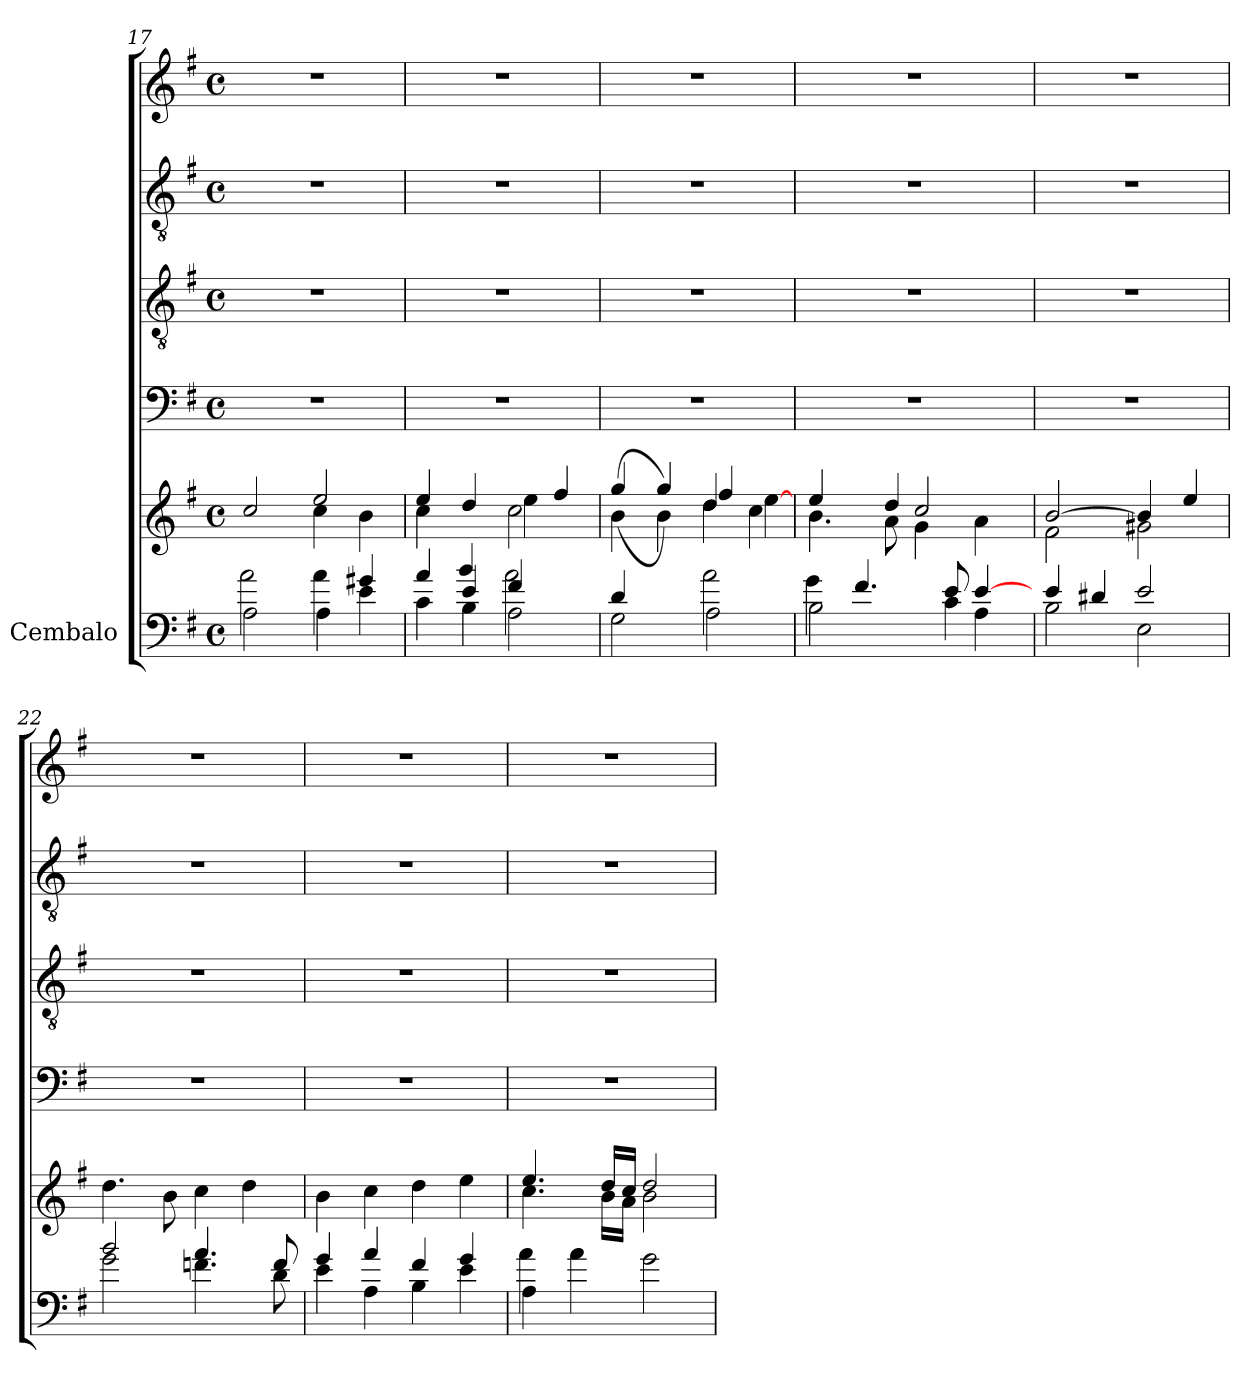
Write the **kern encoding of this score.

**kern	**kern	**kern	**kern	**kern	**kern
*part5	*part5	*part4	*part3	*part2	*part1
*staff6	*staff5	*staff4	*staff3	*staff2	*staff1
*I"Cembalo	*	*	*	*	*
!!LO:PB:g=z
*clefF4	*clefG2	*clefF4	*clefGv2	*clefGv2	*clefG2
*k[f#]	*k[f#]	*k[f#]	*k[f#]	*k[f#]	*k[f#]
*G:	*G:	*G:	*G:	*G:	*G:
*M4/4	*M4/4	*M4/4	*M4/4	*M4/4	*M4/4
*met(c)	*met(c)	*met(c)	*met(c)	*met(c)	*met(c)
=17	=17	=17	=17	=17	=17
*^	*^	*	*	*	*
2A\	2a\	2cc/	2ryy	1r	1r	1r	1r
4a\	4A\	2ee/	4cc\	.	.	.	.
4g#X/	4e\	.	4b\	.	.	.	.
=18	=18	=18	=18	=18	=18	=18	=18
*	*^	*	*^	*	*	*	*
4c\	4a/	4ryy	4ee/	4cc\	2ryy	1r	1r	1r	1r
4B\	4e/	4b/	2.ryy	4dd/	.	.	.	.	.
2A\	2a\	4f#/	.	2cc\	4ee\	.	.	.	.
.	.	4ryy	.	.	4ff#/	.	.	.	.
*	*v	*v	*	*	*	*	*	*	*
=19	=19	=19	=19	=19	=19	=19	=19	=19
2G\	4d/	(<4b\	(4gg/	2ryy	1r	1r	1r	1r
.	4ryy	4b\)	4gg/)	.	.	.	.	.
2a\	2A\	(>4dd/	4ff#/	4dd\)	.	.	.	.
.	.	4cc\	4ryy	[>4ee\	.	.	.	.
=20	=20	=20	=20	=20	=20	=20	=20	=20
*^	*^	*	*	*	*	*	*	*
2B\	4g\	2ryy	2.ryy	4.b\	4ee/	2ryy	1r	1r	1r	1r
.	4.f#/	.	.	.	8ryy	.	.	.	.	.
.	.	.	.	8a\	4dd/	.	.	.	.	.
2ryy	.	8ryy	.	2cc/	.	4g\	.	.	.	.
.	4c\	8e/	.	.	4.ryy	.	.	.	.	.
.	.	[>4e/	4A\	.	.	4a\	.	.	.	.
.	8ryy	.	.	.	.	.	.	.	.	.
*	*v	*v	*v	*	*	*	*	*	*	*
*	*	*	*v	*v	*	*	*	*
=21	=21	=21	=21	=21	=21	=21	=21
2B\	4e/	[>2b/	2f#\	1r	1r	1r	1r
.	4d#X/	.	.	.	.	.	.
2e/	2E\	4b/]	2g#X\	.	.	.	.
.	.	4ee/	.	.	.	.	.
*	*	*v	*v	*	*	*	*
!!LO:LB:g=z
=22	=22	=22	=22	=22	=22	=22
2b/	2g\	4.dd\	1r	1r	1r	1r
.	.	8b\	.	.	.	.
4.a/	4.fn\	4cc\	.	.	.	.
.	.	4dd\	.	.	.	.
8f/	8d\	.	.	.	.	.
=23	=23	=23	=23	=23	=23	=23
4g/	4e\	4b\	1r	1r	1r	1r
4a/	4A\	4cc\	.	.	.	.
4f#/	4B\	4dd\	.	.	.	.
4g/	4e\	4ee\	.	.	.	.
=24	=24	=24	=24	=24	=24	=24
*	*	*^	*	*	*	*
4A\	4a\	4.ee/	4.cc\	1r	1r	1r	1r
4a\	2.ryy	.	.	.	.	.	.
.	.	16dd/LL	16b\LL	.	.	.	.
.	.	16cc/JJ	16a\JJ	.	.	.	.
2g\	.	2dd/	2b\	.	.	.	.
*v	*v	*	*	*	*	*	*
*	*v	*v	*	*	*	*
=	=	=	=	=	=
*-	*-	*-	*-	*-	*-
